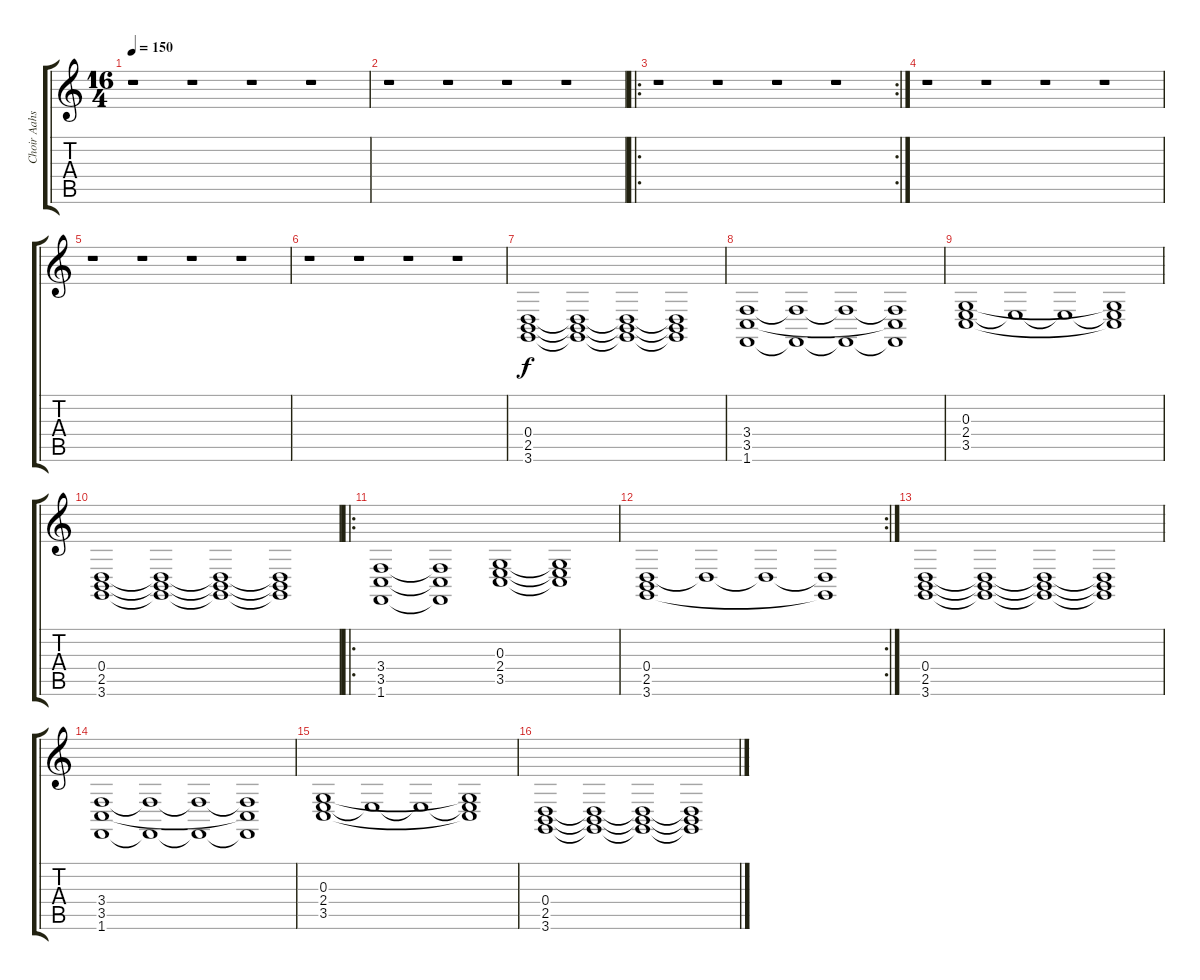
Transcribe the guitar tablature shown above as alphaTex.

\track ("Choir Aahs" "Choir Aahs") {instrument choiraahs}
\staff {score tabs}
\tuning (E4 B3 G3 D3 A2 E2) {hide}
\ts (16 4)
\tempo 150
\clef g2
\ks c
r.1{dy f instrument choiraahs} r.1 r.1 r.1 |
r.1 r.1 r.1 r.1 |
\ro
\rc 2
r.1 r.1 r.1 r.1 |
r.1 r.1 r.1 r.1 |
r.1 r.1 r.1 r.1 |
r.1 r.1 r.1 r.1 |
(0.4 2.5 3.6).1 (0.4{t} 2.5{t} 3.6{t}).1 (0.4{t} 2.5{t} 3.6{t}).1 (0.4{t} 2.5{t} 3.6{t}).1 |
(3.4 3.5 1.6).1 (3.4{t} 1.6{t}).1 (3.4{t} 1.6{t}).1 (3.4{t} 3.5{t} 1.6{t}).1 |
(0.3 2.4 3.5).1 2.4{t}.1 2.4{t}.1 (0.3{t} 2.4{t} 3.5{t}).1 |
(0.4 2.5 3.6).1 (0.4{t} 2.5{t} 3.6{t}).1 (0.4{t} 2.5{t} 3.6{t}).1 (0.4{t} 2.5{t} 3.6{t}).1 |
\ro
(3.4 3.5 1.6).1 (3.4{t} 3.5{t} 1.6{t}).1 (0.3 2.4 3.5).1 (0.3{t} 2.4{t} 3.5{t}).1 |
\rc 2
(0.4 2.5 3.6).1 0.4{t}.1 0.4{t}.1 (0.4{t} 3.6{t}).1 |
(0.4 2.5 3.6).1 (0.4{t} 2.5{t} 3.6{t}).1 (0.4{t} 2.5{t} 3.6{t}).1 (0.4{t} 2.5{t} 3.6{t}).1 |
(3.4 3.5 1.6).1 (3.4{t} 1.6{t}).1 (3.4{t} 1.6{t}).1 (3.4{t} 3.5{t} 1.6{t}).1 |
(0.3 2.4 3.5).1 2.4{t}.1 2.4{t}.1 (0.3{t} 2.4{t} 3.5{t}).1 |
(0.4 2.5 3.6).1 (0.4{t} 2.5{t} 3.6{t}).1 (0.4{t} 2.5{t} 3.6{t}).1 (0.4{t} 2.5{t} 3.6{t}).1
